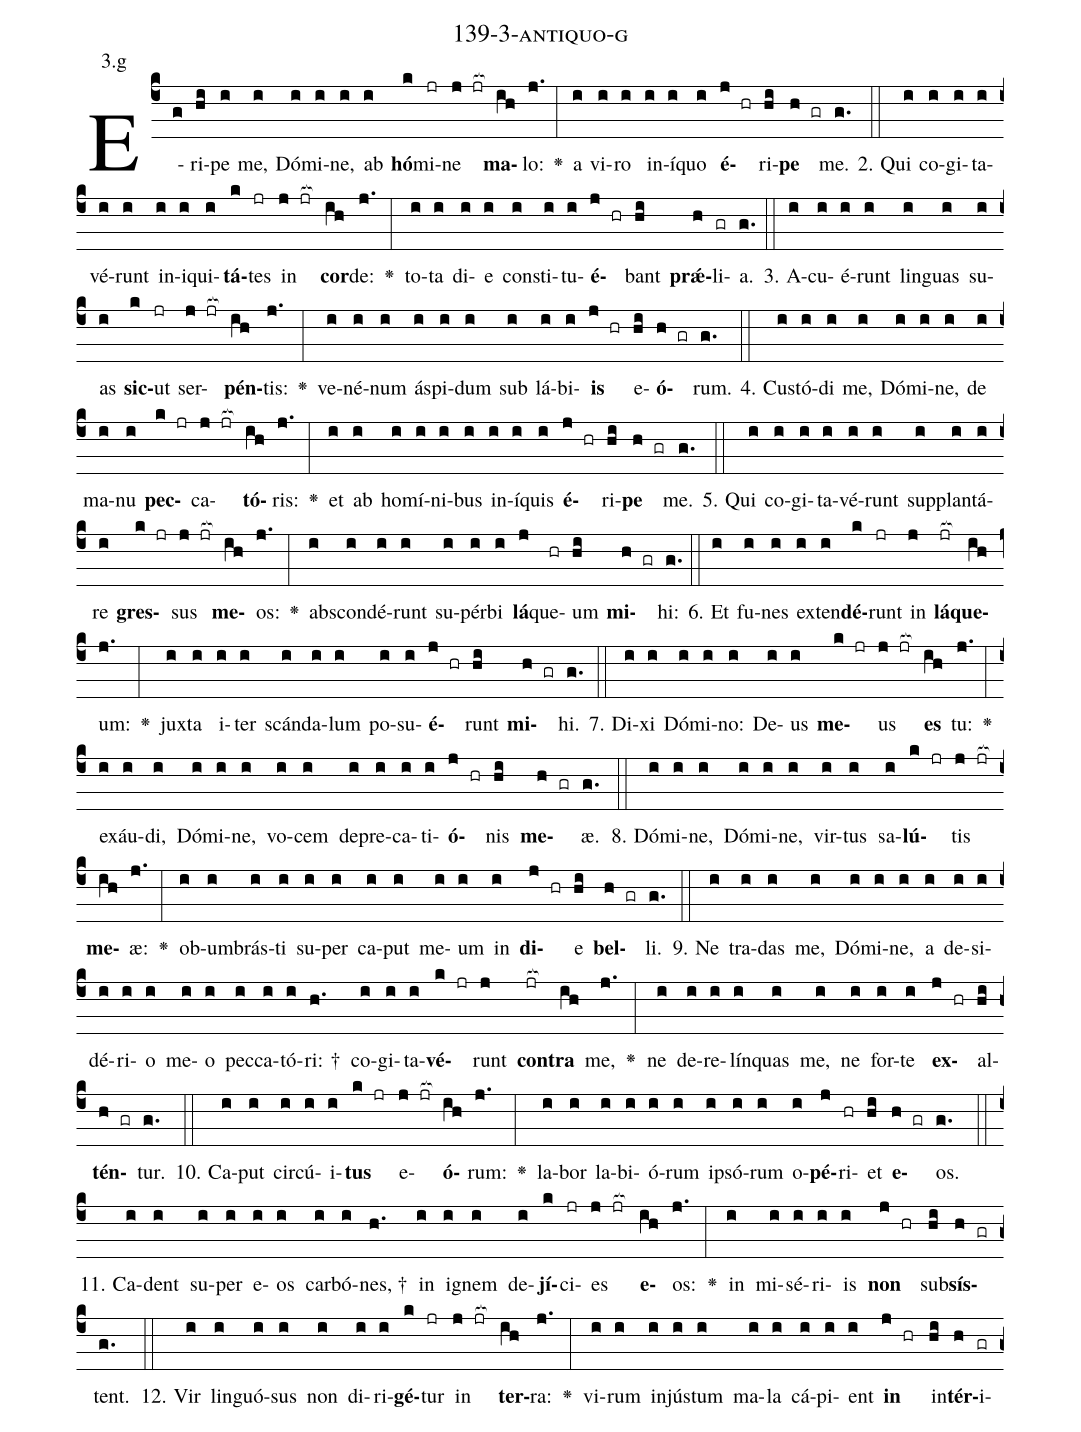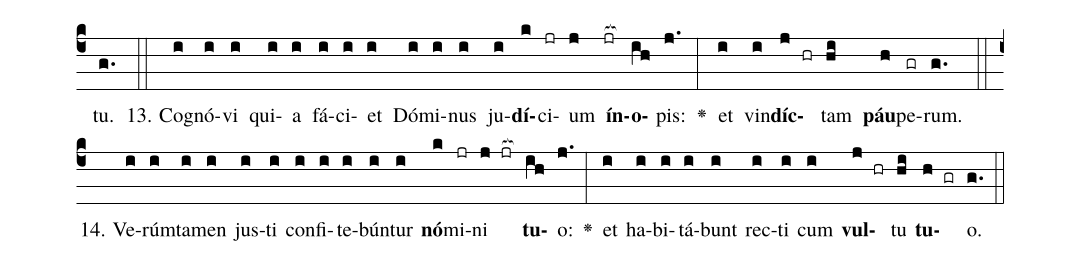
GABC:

name: 139-3-antiquo-g;
annotation: 3.g;
%%
(c4)E(g)ri(hi)pe(i) me,(i) Dó(i)mi(i)ne,(i) ab(i) <b>hó</b>(k)mi(jr)ne(j jr[ocb:1{]) <b>ma</b>(ih[ocb:0}])lo:(j.) <v>\greheightstar</v>(:) a(i) vi(i)ro(i) in(i)í(i)quo(i) <b>é</b>(j hr)ri(hi)<b>pe</b>(h gr) me.(g.) (::)
2. Qui(i) co(i)gi(i)ta(i)vé(i)runt(i) in(i)i(i)qui(i)<b>tá</b>(k)tes(jr) in(j jr[ocb:1{]) <b>cor</b>(ih[ocb:0}])de:(j.) <v>\greheightstar</v>(:) to(i)ta(i) di(i)e(i) con(i)sti(i)tu(i)<b>é</b>(j hr)bant(hi) <b>prǽ</b>(h)li(gr)a.(g.) (::)
3. A(i)cu(i)é(i)runt(i) lin(i)guas(i) su(i)as(i) <b>sic</b>(k)ut(jr) ser(j jr[ocb:1{])<b>pén</b>(ih[ocb:0}])tis:(j.) <v>\greheightstar</v>(:) ve(i)né(i)num(i) ás(i)pi(i)dum(i) sub(i) lá(i)bi(i)<b>is</b>(j hr) e(hi)<b>ó</b>(h gr)rum.(g.) (::)
4. Cus(i)tó(i)di(i) me,(i) Dó(i)mi(i)ne,(i) de(i) ma(i)nu(i) <b>pec</b>(k jr)ca(j jr[ocb:1{])<b>tó</b>(ih[ocb:0}])ris:(j.) <v>\greheightstar</v>(:) et(i) ab(i) ho(i)mí(i)ni(i)bus(i) in(i)í(i)quis(i) <b>é</b>(j hr)ri(hi)<b>pe</b>(h gr) me.(g.) (::)
5. Qui(i) co(i)gi(i)ta(i)vé(i)runt(i) sup(i)plan(i)tá(i)re(i) <b>gres</b>(k jr)sus(j jr[ocb:1{]) <b>me</b>(ih[ocb:0}])os:(j.) <v>\greheightstar</v>(:) abs(i)con(i)dé(i)runt(i) su(i)pér(i)bi(i) <b>lá</b>(j)que(hr)um(hi) <b>mi</b>(h gr)hi:(g.) (::)
6. Et(i) fu(i)nes(i) ex(i)ten(i)<b>dé</b>(k)runt(jr) in(j) <b>lá</b>(jr[ocb:1{])<b>que</b>(ih[ocb:0}])um:(j.) <v>\greheightstar</v>(:) jux(i)ta(i) i(i)ter(i) scán(i)da(i)lum(i) po(i)su(i)<b>é</b>(j hr)runt(hi) <b>mi</b>(h gr)hi.(g.) (::)
7. Di(i)xi(i) Dó(i)mi(i)no:(i) De(i)us(i) <b>me</b>(k jr)us(j jr[ocb:1{]) <b>es</b>(ih[ocb:0}]) tu:(j.) <v>\greheightstar</v>(:) ex(i)áu(i)di,(i) Dó(i)mi(i)ne,(i) vo(i)cem(i) de(i)pre(i)ca(i)ti(i)<b>ó</b>(j hr)nis(hi) <b>me</b>(h gr)æ.(g.) (::)
8. Dó(i)mi(i)ne,(i) Dó(i)mi(i)ne,(i) vir(i)tus(i) sa(i)<b>lú</b>(k jr)tis(j jr[ocb:1{]) <b>me</b>(ih[ocb:0}])æ:(j.) <v>\greheightstar</v>(:) ob(i)um(i)brás(i)ti(i) su(i)per(i) ca(i)put(i) me(i)um(i) in(i) <b>di</b>(j hr)e(hi) <b>bel</b>(h gr)li.(g.) (::)
9. Ne(i) tra(i)das(i) me,(i) Dó(i)mi(i)ne,(i) a(i) de(i)si(i)dé(i)ri(i)o(i) me(i)o(i) pec(i)ca(i)tó(i)ri: †(h.) co(i)gi(i)ta(i)<b>vé</b>(k jr)runt(j) <b>con</b>(jr[ocb:1{])<b>tra</b>(ih[ocb:0}]) me,(j.) <v>\greheightstar</v>(:) ne(i) de(i)re(i)lín(i)quas(i) me,(i) ne(i) for(i)te(i) <b>ex</b>(j hr)al(hi)<b>tén</b>(h gr)tur.(g.) (::)
10. Ca(i)put(i) cir(i)cú(i)i(i)<b>tus</b>(k jr) e(j jr[ocb:1{])<b>ó</b>(ih[ocb:0}])rum:(j.) <v>\greheightstar</v>(:) la(i)bor(i) la(i)bi(i)ó(i)rum(i) ip(i)só(i)rum(i) o(i)<b>pé</b>(j)ri(hr)et(hi) <b>e</b>(h gr)os.(g.) (::)
11. Ca(i)dent(i) su(i)per(i) e(i)os(i) car(i)bó(i)nes, †(h.) in(i) i(i)gnem(i) de(i)<b>jí</b>(k)ci(jr)es(j jr[ocb:1{]) <b>e</b>(ih[ocb:0}])os:(j.) <v>\greheightstar</v>(:) in(i) mi(i)sé(i)ri(i)is(i) <b>non</b>(j hr) sub(hi)<b>sís</b>(h gr)tent.(g.) (::)
12. Vir(i) lin(i)guó(i)sus(i) non(i) di(i)ri(i)<b>gé</b>(k)tur(jr) in(j jr[ocb:1{]) <b>ter</b>(ih[ocb:0}])ra:(j.) <v>\greheightstar</v>(:) vi(i)rum(i) in(i)jús(i)tum(i) ma(i)la(i) cá(i)pi(i)ent(i) <b>in</b>(j hr) in(hi)<b>tér</b>(h)i(gr)tu.(g.) (::)
13. Co(i)gnó(i)vi(i) qui(i)a(i) fá(i)ci(i)et(i) Dó(i)mi(i)nus(i) ju(i)<b>dí</b>(k)ci(jr)um(j) <b>ín</b>(jr[ocb:1{])<b>o</b>(ih[ocb:0}])pis:(j.) <v>\greheightstar</v>(:) et(i) vin(i)<b>díc</b>(j hr)tam(hi) <b>páu</b>(h)pe(gr)rum.(g.) (::)
14. Ve(i)rúm(i)ta(i)men(i) jus(i)ti(i) con(i)fi(i)te(i)bún(i)tur(i) <b>nó</b>(k)mi(jr)ni(j jr[ocb:1{]) <b>tu</b>(ih[ocb:0}])o:(j.) <v>\greheightstar</v>(:) et(i) ha(i)bi(i)tá(i)bunt(i) rec(i)ti(i) cum(i) <b>vul</b>(j hr)tu(hi) <b>tu</b>(h gr)o.(g.) (::)
